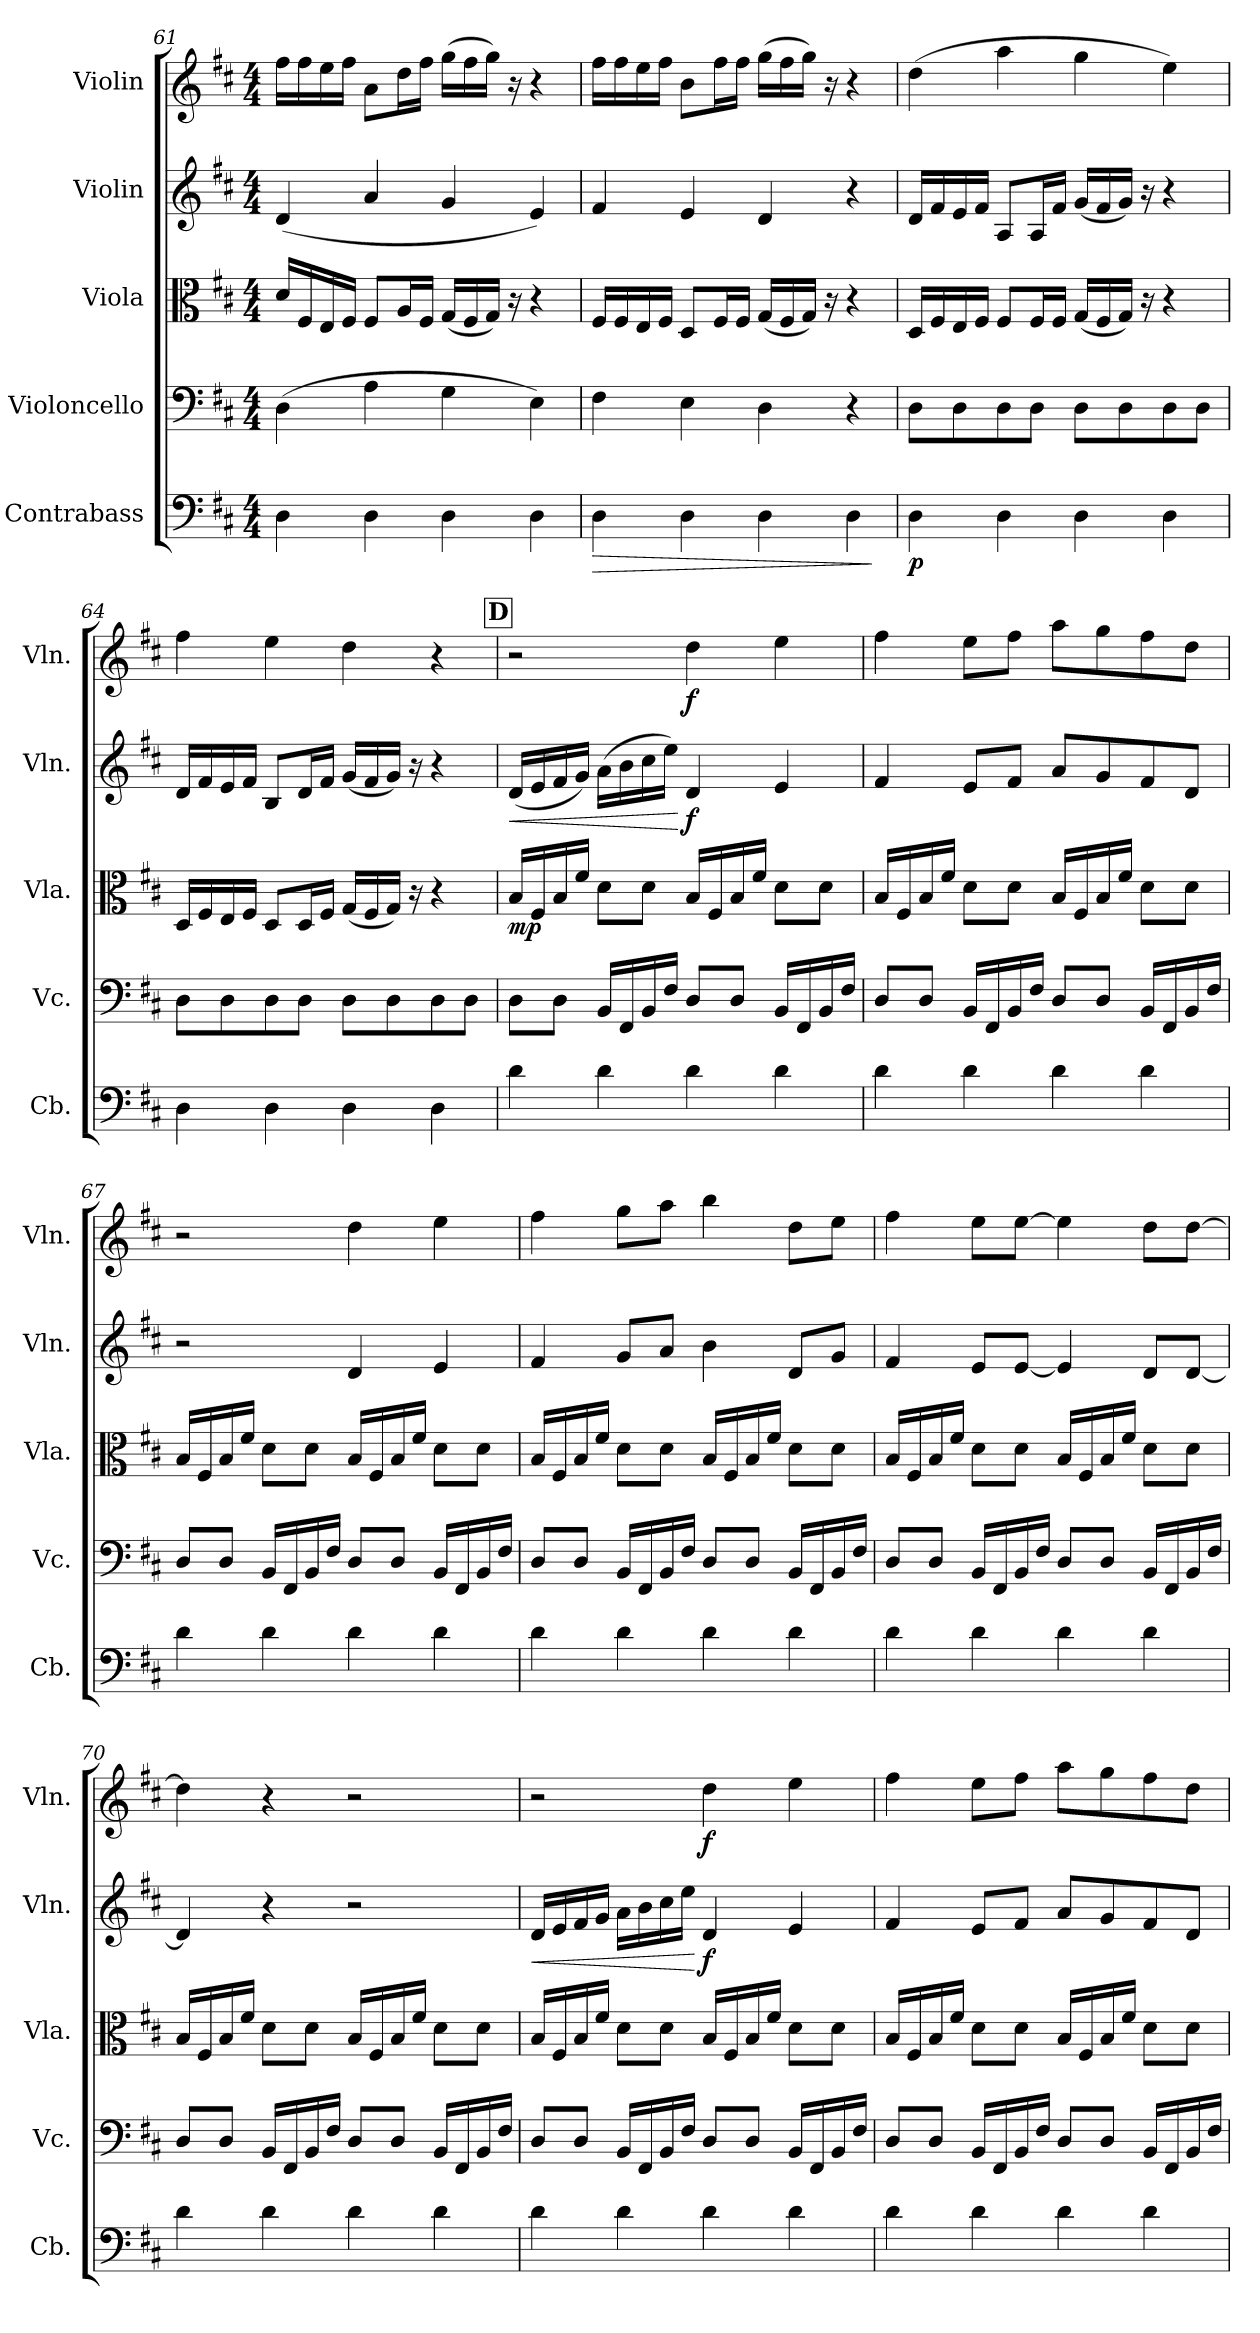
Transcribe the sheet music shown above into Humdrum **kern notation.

**kern	**dynam	**kern	**kern	**dynam	**kern	**dynam	**kern	**dynam
*part5	*part5	*part4	*part3	*part3	*part2	*part2	*part1	*part1
*staff5	*staff5	*staff4	*staff3	*staff3	*staff2	*staff2	*staff1	*staff1
*I"Contrabass	*	*I"Violoncello	*I"Viola	*	*I"Violin	*	*I"Violin	*
*I'Cb.	*	*I'Vc.	*I'Vla.	*	*I'Vln.	*	*I'Vln.	*
*clefF4	*	*clefF4	*clefC3	*	*clefG2	*	*clefG2	*
*ITrd7c12	*	*	*	*	*	*	*	*
*k[f#c#]	*	*k[f#c#]	*k[f#c#]	*	*k[f#c#]	*	*k[f#c#]	*
*M4/4	*	*M4/4	*M4/4	*	*M4/4	*	*M4/4	*
=61	=61	=61	=61	=61	=61	=61	=61	=61
4DD\	.	(>4D\	16d/LL	.	(<4d/	.	16ff#\LL	.
.	.	.	16F#/	.	.	.	16ff#\	.
.	.	.	16E/	.	.	.	16ee\	.
.	.	.	16F#/JJ	.	.	.	16ff#\JJ	.
4DD\	.	4A\	8F#/L	.	4a/	.	8a\L	.
.	.	.	16A/L	.	.	.	16dd\L	.
.	.	.	16F#/JJ	.	.	.	16ff#\JJ	.
4DD\	.	4G\	(<16G/LL	.	4g/	.	(>16gg\LL	.
.	.	.	16F#/	.	.	.	16ff#\	.
.	.	.	16G/JJ)	.	.	.	16gg\JJ)	.
.	.	.	16r	.	.	.	16r	.
4DD\	.	4E\)	4r	.	4e/)	.	4r	.
!!LO:PB:g=z
=62	=62	=62	=62	=62	=62	=62	=62	=62
!	!LO:HP:b	!	!	!	!	!	!	!
4DD\	>	4F#\	16F#/LL	.	4f#/	.	16ff#\LL	.
.	.	.	16F#/	.	.	.	16ff#\	.
.	.	.	16E/	.	.	.	16ee\	.
.	.	.	16F#/JJ	.	.	.	16ff#\JJ	.
4DD\	.	4E\	8D/L	.	4e/	.	8b\L	.
.	.	.	16F#/L	.	.	.	16ff#\L	.
.	.	.	16F#/JJ	.	.	.	16ff#\JJ	.
4DD\	.	4D\	(<16G/LL	.	4d/	.	(>16gg\LL	.
.	.	.	16F#/	.	.	.	16ff#\	.
.	.	.	16G/JJ)	.	.	.	16gg\JJ)	.
.	.	.	16r	.	.	.	16r	.
4DD\	.	4r	4r	.	4r	.	4r	.
.	]	.	.	.	.	.	.	.
=63	=63	=63	=63	=63	=63	=63	=63	=63
!	!LO:DY:b	!	!	!	!	!	!	!
4DD\	p	8D\L	16D/LL	.	16d/LL	.	(>4dd\	.
.	.	.	16F#/	.	16f#/	.	.	.
.	.	8D\	16E/	.	16e/	.	.	.
.	.	.	16F#/JJ	.	16f#/JJ	.	.	.
4DD\	.	8D\	8F#/L	.	8A/L	.	4aa\	.
.	.	8D\J	16F#/L	.	16A/L	.	.	.
.	.	.	16F#/JJ	.	16f#/JJ	.	.	.
4DD\	.	8D\L	(<16G/LL	.	(<16g/LL	.	4gg\	.
.	.	.	16F#/	.	16f#/	.	.	.
.	.	8D\	16G/JJ)	.	16g/JJ)	.	.	.
.	.	.	16r	.	16r	.	.	.
4DD\	.	8D\	4r	.	4r	.	4ee\)	.
.	.	8D\J	.	.	.	.	.	.
=64	=64	=64	=64	=64	=64	=64	=64	=64
4DD\	.	8D\L	16D/LL	.	16d/LL	.	4ff#\	.
.	.	.	16F#/	.	16f#/	.	.	.
.	.	8D\	16E/	.	16e/	.	.	.
.	.	.	16F#/JJ	.	16f#/JJ	.	.	.
4DD\	.	8D\	8D/L	.	8B/L	.	4ee\	.
.	.	8D\J	16D/L	.	16d/L	.	.	.
.	.	.	16F#/JJ	.	16f#/JJ	.	.	.
4DD\	.	8D\L	(<16G/LL	.	(<16g/LL	.	4dd\	.
.	.	.	16F#/	.	16f#/	.	.	.
.	.	8D\	16G/JJ)	.	16g/JJ)	.	.	.
.	.	.	16r	.	16r	.	.	.
4DD\	.	8D\	4r	.	4r	.	4r	.
.	.	8D\J	.	.	.	.	.	.
!!LO:LB:g=z
!!LO:REH:place=s1:a:B:fs=14:t=D
=65	=65	=65	=65	=65	=65	=65	=65	=65
!	!	!	!	!LO:DY:b	!	!LO:HP:b	!	!
4D\	.	8D\L	16B/LL	mp	(<16d/LL	<	2r	.
.	.	.	16F#/	.	16e/	.	.	.
.	.	8D\J	16B/	.	16f#/	.	.	.
.	.	.	16f#/JJ	.	16g/JJ)	.	.	.
4D\	.	16BB/LL	8d\L	.	(>16a\LL	.	.	.
.	.	16FF#/	.	.	16b\	.	.	.
.	.	16BB/	8d\J	.	16cc#\	.	.	.
.	.	16F#/JJ	.	.	16ee\JJ)	.	.	.
!	!	!	!	!	!	!LO:DY:n=1:b	!	!LO:DY:b
4D\	.	8D/L	16B/LL	.	4d/	[ f	4dd\	f
.	.	.	16F#/	.	.	.	.	.
.	.	8D/J	16B/	.	.	.	.	.
.	.	.	16f#/JJ	.	.	.	.	.
4D\	.	16BB/LL	8d\L	.	4e/	.	4ee\	.
.	.	16FF#/	.	.	.	.	.	.
.	.	16BB/	8d\J	.	.	.	.	.
.	.	16F#/JJ	.	.	.	.	.	.
=66	=66	=66	=66	=66	=66	=66	=66	=66
4D\	.	8D/L	16B/LL	.	4f#/	.	4ff#\	.
.	.	.	16F#/	.	.	.	.	.
.	.	8D/J	16B/	.	.	.	.	.
.	.	.	16f#/JJ	.	.	.	.	.
4D\	.	16BB/LL	8d\L	.	8e/L	.	8ee\L	.
.	.	16FF#/	.	.	.	.	.	.
.	.	16BB/	8d\J	.	8f#/J	.	8ff#\J	.
.	.	16F#/JJ	.	.	.	.	.	.
4D\	.	8D/L	16B/LL	.	8a/L	.	8aa\L	.
.	.	.	16F#/	.	.	.	.	.
.	.	8D/J	16B/	.	8g/	.	8gg\	.
.	.	.	16f#/JJ	.	.	.	.	.
4D\	.	16BB/LL	8d\L	.	8f#/	.	8ff#\	.
.	.	16FF#/	.	.	.	.	.	.
.	.	16BB/	8d\J	.	8d/J	.	8dd\J	.
.	.	16F#/JJ	.	.	.	.	.	.
!!LO:PB:g=z
=67	=67	=67	=67	=67	=67	=67	=67	=67
4D\	.	8D/L	16B/LL	.	2r	.	2r	.
.	.	.	16F#/	.	.	.	.	.
.	.	8D/J	16B/	.	.	.	.	.
.	.	.	16f#/JJ	.	.	.	.	.
4D\	.	16BB/LL	8d\L	.	.	.	.	.
.	.	16FF#/	.	.	.	.	.	.
.	.	16BB/	8d\J	.	.	.	.	.
.	.	16F#/JJ	.	.	.	.	.	.
4D\	.	8D/L	16B/LL	.	4d/	.	4dd\	.
.	.	.	16F#/	.	.	.	.	.
.	.	8D/J	16B/	.	.	.	.	.
.	.	.	16f#/JJ	.	.	.	.	.
4D\	.	16BB/LL	8d\L	.	4e/	.	4ee\	.
.	.	16FF#/	.	.	.	.	.	.
.	.	16BB/	8d\J	.	.	.	.	.
.	.	16F#/JJ	.	.	.	.	.	.
=68	=68	=68	=68	=68	=68	=68	=68	=68
4D\	.	8D/L	16B/LL	.	4f#/	.	4ff#\	.
.	.	.	16F#/	.	.	.	.	.
.	.	8D/J	16B/	.	.	.	.	.
.	.	.	16f#/JJ	.	.	.	.	.
4D\	.	16BB/LL	8d\L	.	8g/L	.	8gg\L	.
.	.	16FF#/	.	.	.	.	.	.
.	.	16BB/	8d\J	.	8a/J	.	8aa\J	.
.	.	16F#/JJ	.	.	.	.	.	.
4D\	.	8D/L	16B/LL	.	4b\	.	4bb\	.
.	.	.	16F#/	.	.	.	.	.
.	.	8D/J	16B/	.	.	.	.	.
.	.	.	16f#/JJ	.	.	.	.	.
4D\	.	16BB/LL	8d\L	.	8d/L	.	8dd\L	.
.	.	16FF#/	.	.	.	.	.	.
.	.	16BB/	8d\J	.	8g/J	.	8ee\J	.
.	.	16F#/JJ	.	.	.	.	.	.
!!LO:LB:g=z
=69	=69	=69	=69	=69	=69	=69	=69	=69
4D\	.	8D/L	16B/LL	.	4f#/	.	4ff#\	.
.	.	.	16F#/	.	.	.	.	.
.	.	8D/J	16B/	.	.	.	.	.
.	.	.	16f#/JJ	.	.	.	.	.
4D\	.	16BB/LL	8d\L	.	8e/L	.	8ee\L	.
.	.	16FF#/	.	.	.	.	.	.
.	.	16BB/	8d\J	.	[8e/J	.	[8ee\J	.
.	.	16F#/JJ	.	.	.	.	.	.
4D\	.	8D/L	16B/LL	.	4e/]	.	4ee\]	.
.	.	.	16F#/	.	.	.	.	.
.	.	8D/J	16B/	.	.	.	.	.
.	.	.	16f#/JJ	.	.	.	.	.
4D\	.	16BB/LL	8d\L	.	8d/L	.	8dd\L	.
.	.	16FF#/	.	.	.	.	.	.
.	.	16BB/	8d\J	.	[8d/J	.	[8dd\J	.
.	.	16F#/JJ	.	.	.	.	.	.
=70	=70	=70	=70	=70	=70	=70	=70	=70
4D\	.	8D/L	16B/LL	.	4d/]	.	4dd\]	.
.	.	.	16F#/	.	.	.	.	.
.	.	8D/J	16B/	.	.	.	.	.
.	.	.	16f#/JJ	.	.	.	.	.
4D\	.	16BB/LL	8d\L	.	4r	.	4r	.
.	.	16FF#/	.	.	.	.	.	.
.	.	16BB/	8d\J	.	.	.	.	.
.	.	16F#/JJ	.	.	.	.	.	.
4D\	.	8D/L	16B/LL	.	2r	.	2r	.
.	.	.	16F#/	.	.	.	.	.
.	.	8D/J	16B/	.	.	.	.	.
.	.	.	16f#/JJ	.	.	.	.	.
4D\	.	16BB/LL	8d\L	.	.	.	.	.
.	.	16FF#/	.	.	.	.	.	.
.	.	16BB/	8d\J	.	.	.	.	.
.	.	16F#/JJ	.	.	.	.	.	.
!!LO:PB:g=z
=71	=71	=71	=71	=71	=71	=71	=71	=71
!	!	!	!	!	!	!LO:HP:b	!	!
4D\	.	8D/L	16B/LL	.	16d/LL	<	2r	.
.	.	.	16F#/	.	16e/	.	.	.
.	.	8D/J	16B/	.	16f#/	.	.	.
.	.	.	16f#/JJ	.	16g/JJ	.	.	.
4D\	.	16BB/LL	8d\L	.	16a\LL	.	.	.
.	.	16FF#/	.	.	16b\	.	.	.
.	.	16BB/	8d\J	.	16cc#\	.	.	.
.	.	16F#/JJ	.	.	16ee\JJ	.	.	.
!	!	!	!	!	!	!LO:DY:n=1:b	!	!LO:DY:b
4D\	.	8D/L	16B/LL	.	4d/	[ f	4dd\	f
.	.	.	16F#/	.	.	.	.	.
.	.	8D/J	16B/	.	.	.	.	.
.	.	.	16f#/JJ	.	.	.	.	.
4D\	.	16BB/LL	8d\L	.	4e/	.	4ee\	.
.	.	16FF#/	.	.	.	.	.	.
.	.	16BB/	8d\J	.	.	.	.	.
.	.	16F#/JJ	.	.	.	.	.	.
=72	=72	=72	=72	=72	=72	=72	=72	=72
4D\	.	8D/L	16B/LL	.	4f#/	.	4ff#\	.
.	.	.	16F#/	.	.	.	.	.
.	.	8D/J	16B/	.	.	.	.	.
.	.	.	16f#/JJ	.	.	.	.	.
4D\	.	16BB/LL	8d\L	.	8e/L	.	8ee\L	.
.	.	16FF#/	.	.	.	.	.	.
.	.	16BB/	8d\J	.	8f#/J	.	8ff#\J	.
.	.	16F#/JJ	.	.	.	.	.	.
4D\	.	8D/L	16B/LL	.	8a/L	.	8aa\L	.
.	.	.	16F#/	.	.	.	.	.
.	.	8D/J	16B/	.	8g/	.	8gg\	.
.	.	.	16f#/JJ	.	.	.	.	.
4D\	.	16BB/LL	8d\L	.	8f#/	.	8ff#\	.
.	.	16FF#/	.	.	.	.	.	.
.	.	16BB/	8d\J	.	8d/J	.	8dd\J	.
.	.	16F#/JJ	.	.	.	.	.	.
=	=	=	=	=	=	=	=	=
*-	*-	*-	*-	*-	*-	*-	*-	*-
